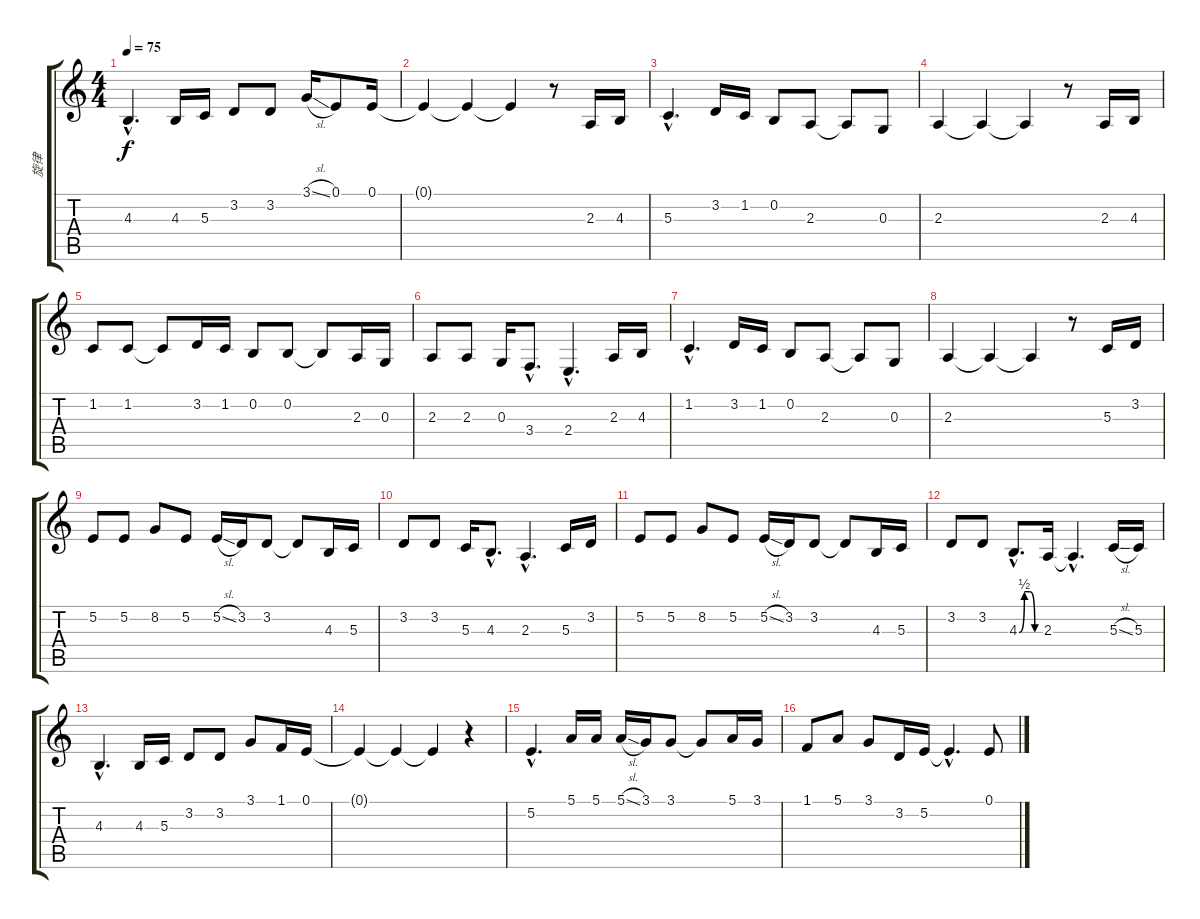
\track ("旋律" "旋律") {instrument lead6voice}
\staff {score tabs}
\tuning (E4 B3 G3 D3 A2 E2) {hide}
\ts (4 4)
\tempo 75
\clef g2
\ks c
4.3{hac}.4{d dy f} 4.3.16 5.3.16 3.2.8 3.2.8 3.1{sl}.16 0.1.8 0.1.16 |
0.1{t}.4 0.1{t}.4 0.1{t}.4 r.8 2.3.16 4.3.16 |
5.3{hac}.4{d} 3.2.16 1.2.16 0.2.8 2.3.8 2.3{t}.8 0.3.8 |
2.3.4 2.3{t}.4 2.3{t}.4 r.8 2.3.16 4.3.16 |
1.2.8 1.2.8 1.2{t}.8 3.2.16 1.2.16 0.2.8 0.2.8 0.2{t}.8 2.3.16 0.3.16 |
2.3.8 2.3.8 0.3.16 3.4{hac}.8{d} 2.4{hac}.4{d} 2.3.16 4.3.16 |
1.2{hac}.4{d} 3.2.16 1.2.16 0.2.8 2.3.8 2.3{t}.8 0.3.8 |
2.3.4 2.3{t}.4 2.3{t}.4 r.8 5.3.16 3.2.16 |
5.2.8 5.2.8 8.2.8 5.2.8 5.2{sl}.16 3.2.16 3.2.8 3.2{t}.8 4.3.16 5.3.16 |
3.2.8 3.2.8 5.3.16 4.3{hac}.8{d} 2.3{hac}.4{d} 5.3.16 3.2.16 |
5.2.8 5.2.8 8.2.8 5.2.8 5.2{sl}.16 3.2.16 3.2.8 3.2{t}.8 4.3.16 5.3.16 |
3.2.8 3.2.8 4.3{be (custom 0 0 15 2 30 2 45 0 60 0) hac}.8{d} 2.3.16 2.3{hac t}.4{d} 5.3{sl}.16 5.3.16 |
4.3{hac}.4{d} 4.3.16 5.3.16 3.2.8 3.2.8 3.1.8 1.1.16 0.1.16 |
0.1{t}.4 0.1{t}.4 0.1{t}.4 r.4 |
5.2{hac}.4{d} 5.1.16 5.1.16 5.1{sl}.16 3.1.16 3.1.8 3.1{t}.8 5.1.16 3.1.16 |
1.1.8 5.1.8 3.1.8 3.2.16 5.2.16 5.2{hac t}.4{d} 0.1.8
